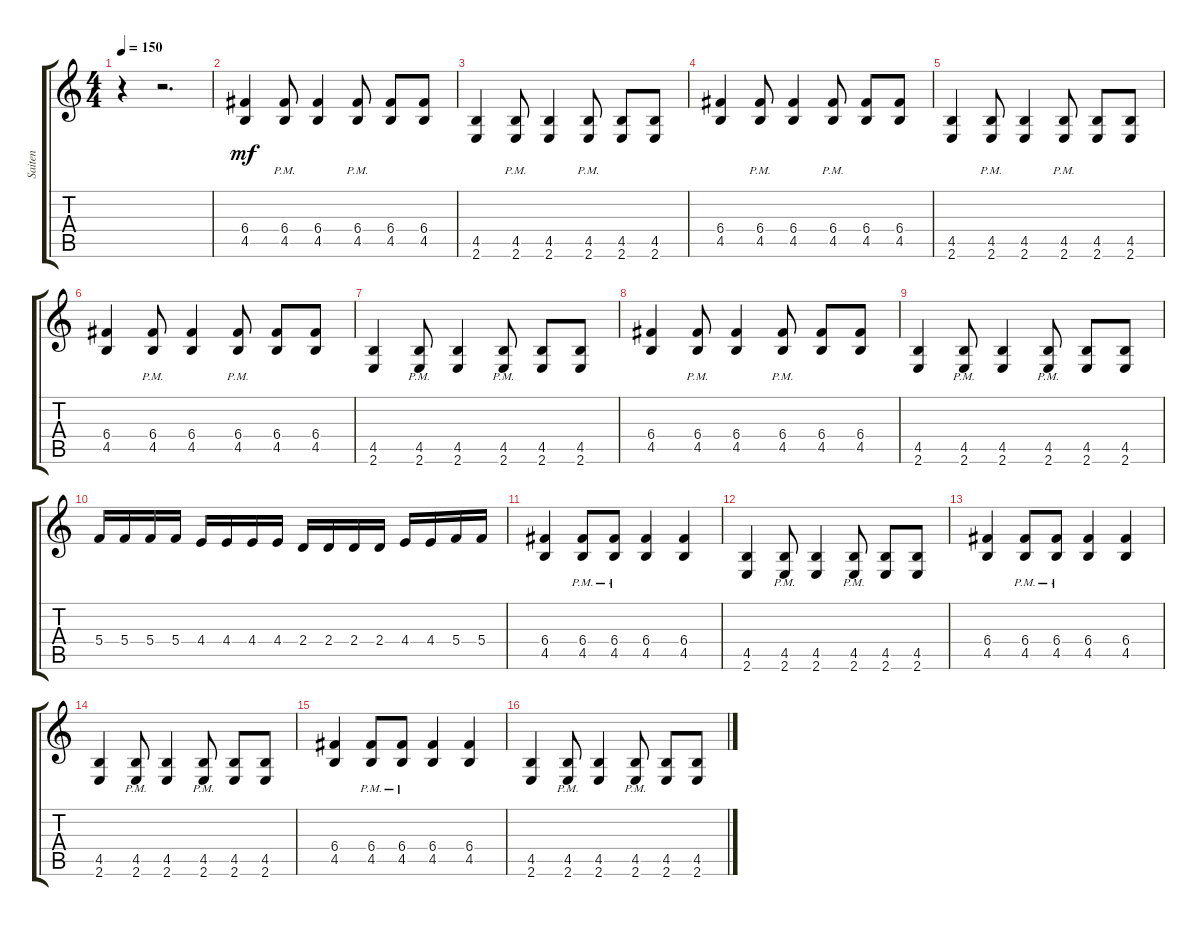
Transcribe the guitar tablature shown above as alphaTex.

\track ("Saiten" "Saiten") {instrument distortionguitar}
\staff {score tabs}
\tuning (D4 A3 F3 C3 G2 D2) {hide}
\ts (4 4)
\tempo 150
\clef g2
\ks c
r.4{dy mf instrument distortionguitar} r.2{d} |
(6.4 4.5).4 (6.4 4.5{pm}).8 (6.4 4.5).4 (6.4 4.5{pm}).8 (6.4 4.5).8 (6.4 4.5).8 |
(4.5 2.6).4 (4.5 2.6{pm}).8 (4.5 2.6).4 (4.5 2.6{pm}).8 (4.5 2.6).8 (4.5 2.6).8 |
(6.4 4.5).4 (6.4 4.5{pm}).8 (6.4 4.5).4 (6.4 4.5{pm}).8 (6.4 4.5).8 (6.4 4.5).8 |
(4.5 2.6).4 (4.5 2.6{pm}).8 (4.5 2.6).4 (4.5 2.6{pm}).8 (4.5 2.6).8 (4.5 2.6).8 |
(6.4 4.5).4 (6.4 4.5{pm}).8 (6.4 4.5).4 (6.4 4.5{pm}).8 (6.4 4.5).8 (6.4 4.5).8 |
(4.5 2.6).4 (4.5 2.6{pm}).8 (4.5 2.6).4 (4.5 2.6{pm}).8 (4.5 2.6).8 (4.5 2.6).8 |
(6.4 4.5).4 (6.4 4.5{pm}).8 (6.4 4.5).4 (6.4 4.5{pm}).8 (6.4 4.5).8 (6.4 4.5).8 |
(4.5 2.6).4 (4.5 2.6{pm}).8 (4.5 2.6).4 (4.5 2.6{pm}).8 (4.5 2.6).8 (4.5 2.6).8 |
5.4.16 5.4.16 5.4.16 5.4.16 4.4.16 4.4.16 4.4.16 4.4.16 2.4.16 2.4.16 2.4.16 2.4.16 4.4.16 4.4.16 5.4.16 5.4.16 |
(6.4 4.5).4 (6.4 4.5{pm}).8 (6.4 4.5{pm}).8 (6.4 4.5).4 (6.4 4.5).4 |
(4.5 2.6).4 (4.5 2.6{pm}).8 (4.5 2.6).4 (4.5 2.6{pm}).8 (4.5 2.6).8 (4.5 2.6).8 |
(6.4 4.5).4 (6.4 4.5{pm}).8 (6.4 4.5{pm}).8 (6.4 4.5).4 (6.4 4.5).4 |
(4.5 2.6).4 (4.5 2.6{pm}).8 (4.5 2.6).4 (4.5 2.6{pm}).8 (4.5 2.6).8 (4.5 2.6).8 |
(6.4 4.5).4 (6.4 4.5{pm}).8 (6.4 4.5{pm}).8 (6.4 4.5).4 (6.4 4.5).4 |
(4.5 2.6).4 (4.5 2.6{pm}).8 (4.5 2.6).4 (4.5 2.6{pm}).8 (4.5 2.6).8 (4.5 2.6).8
